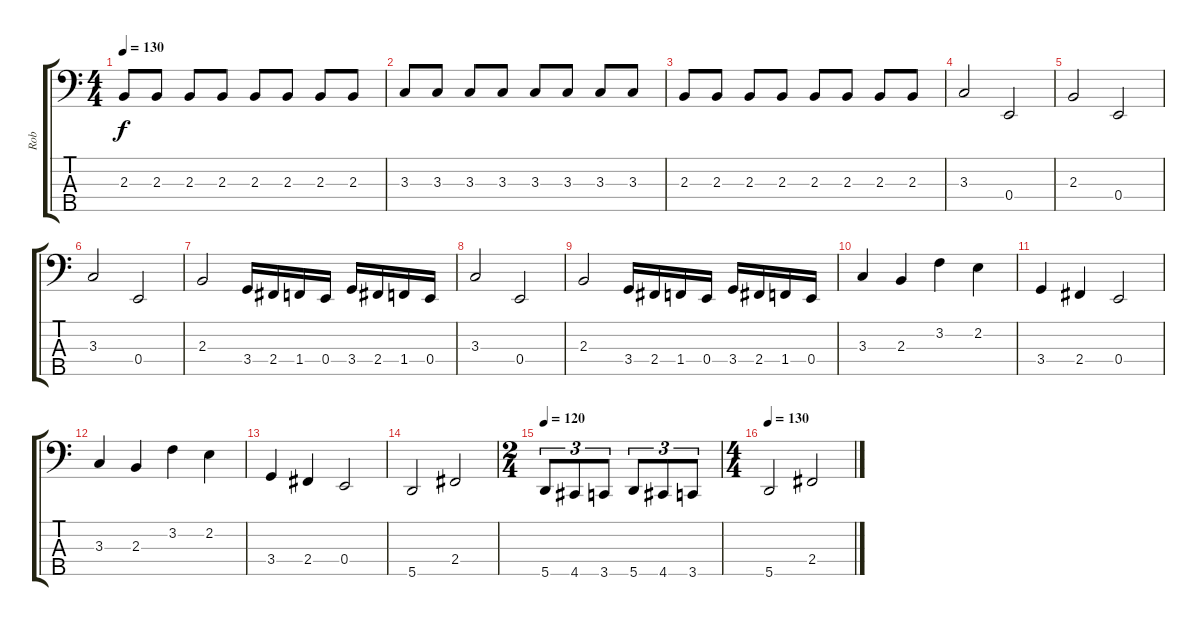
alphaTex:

\track ("Rob" "Rob") {instrument electricbassfinger}
\staff {score tabs}
\tuning (G2 D2 A1 E1 A0) {hide}
\ts (4 4)
\tempo 130
\clef f4
\ks c
2.3.8{dy f} 2.3.8 2.3.8 2.3.8 2.3.8 2.3.8 2.3.8 2.3.8 |
3.3.8 3.3.8 3.3.8 3.3.8 3.3.8 3.3.8 3.3.8 3.3.8 |
2.3.8 2.3.8 2.3.8 2.3.8 2.3.8 2.3.8 2.3.8 2.3.8 |
3.3.2 0.4.2 |
2.3.2 0.4.2 |
3.3.2 0.4.2 |
2.3.2 3.4.16 2.4.16 1.4.16 0.4.16 3.4.16 2.4.16 1.4.16 0.4.16 |
3.3.2 0.4.2 |
2.3.2 3.4.16 2.4.16 1.4.16 0.4.16 3.4.16 2.4.16 1.4.16 0.4.16 |
3.3.4 2.3.4 3.2.4 2.2.4 |
3.4.4 2.4.4 0.4.2 |
3.3.4 2.3.4 3.2.4 2.2.4 |
3.4.4 2.4.4 0.4.2 |
5.5.2 2.4.2 |
\ts (2 4)
\tempo 120
5.5.8{tu (3 2)} 4.5.8{tu (3 2)} 3.5.8{tu (3 2)} 5.5.8{tu (3 2)} 4.5.8{tu (3 2)} 3.5.8{tu (3 2)} |
\ts (4 4)
\tempo 130
5.5.2 2.4.2
